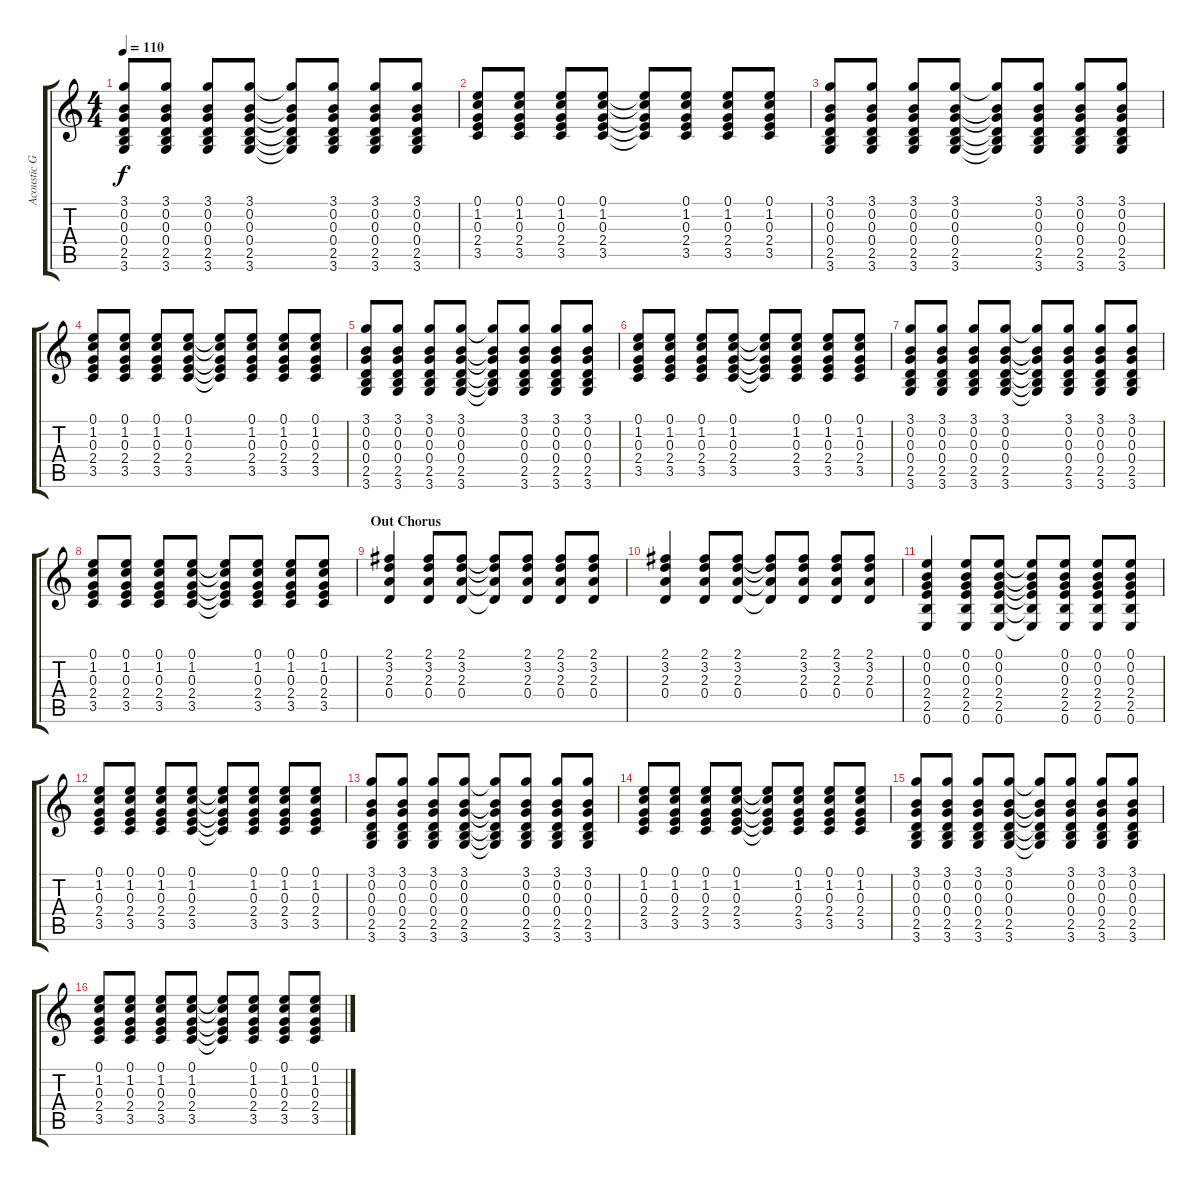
\track ("Acoustic Guitar - Mick Cripps" "Acoustic G") {instrument acousticguitarsteel}
\staff {score tabs}
\tuning (E4 B3 G3 D3 A2 E2) {hide}
\ts (4 4)
\tempo 110
\clef g2
\ks c
(3.1 0.2 0.3 0.4 2.5 3.6).8{dy f} (3.1 0.2 0.3 0.4 2.5 3.6).8 (3.1 0.2 0.3 0.4 2.5 3.6).8 (3.1 0.2 0.3 0.4 2.5 3.6).8 (3.1{t} 0.2{t} 0.3{t} 0.4{t} 2.5{t} 3.6{t}).8 (3.1 0.2 0.3 0.4 2.5 3.6).8 (3.1 0.2 0.3 0.4 2.5 3.6).8 (3.1 0.2 0.3 0.4 2.5 3.6).8 |
(0.1 1.2 0.3 2.4 3.5).8 (0.1 1.2 0.3 2.4 3.5).8 (0.1 1.2 0.3 2.4 3.5).8 (0.1 1.2 0.3 2.4 3.5).8 (0.1{t} 1.2{t} 0.3{t} 2.4{t} 3.5{t}).8 (0.1 1.2 0.3 2.4 3.5).8 (0.1 1.2 0.3 2.4 3.5).8 (0.1 1.2 0.3 2.4 3.5).8 |
(3.1 0.2 0.3 0.4 2.5 3.6).8 (3.1 0.2 0.3 0.4 2.5 3.6).8 (3.1 0.2 0.3 0.4 2.5 3.6).8 (3.1 0.2 0.3 0.4 2.5 3.6).8 (3.1{t} 0.2{t} 0.3{t} 0.4{t} 2.5{t} 3.6{t}).8 (3.1 0.2 0.3 0.4 2.5 3.6).8 (3.1 0.2 0.3 0.4 2.5 3.6).8 (3.1 0.2 0.3 0.4 2.5 3.6).8 |
(0.1 1.2 0.3 2.4 3.5).8 (0.1 1.2 0.3 2.4 3.5).8 (0.1 1.2 0.3 2.4 3.5).8 (0.1 1.2 0.3 2.4 3.5).8 (0.1{t} 1.2{t} 0.3{t} 2.4{t} 3.5{t}).8 (0.1 1.2 0.3 2.4 3.5).8 (0.1 1.2 0.3 2.4 3.5).8 (0.1 1.2 0.3 2.4 3.5).8 |
(3.1 0.2 0.3 0.4 2.5 3.6).8 (3.1 0.2 0.3 0.4 2.5 3.6).8 (3.1 0.2 0.3 0.4 2.5 3.6).8 (3.1 0.2 0.3 0.4 2.5 3.6).8 (3.1{t} 0.2{t} 0.3{t} 0.4{t} 2.5{t} 3.6{t}).8 (3.1 0.2 0.3 0.4 2.5 3.6).8 (3.1 0.2 0.3 0.4 2.5 3.6).8 (3.1 0.2 0.3 0.4 2.5 3.6).8 |
(0.1 1.2 0.3 2.4 3.5).8 (0.1 1.2 0.3 2.4 3.5).8 (0.1 1.2 0.3 2.4 3.5).8 (0.1 1.2 0.3 2.4 3.5).8 (0.1{t} 1.2{t} 0.3{t} 2.4{t} 3.5{t}).8 (0.1 1.2 0.3 2.4 3.5).8 (0.1 1.2 0.3 2.4 3.5).8 (0.1 1.2 0.3 2.4 3.5).8 |
(3.1 0.2 0.3 0.4 2.5 3.6).8 (3.1 0.2 0.3 0.4 2.5 3.6).8 (3.1 0.2 0.3 0.4 2.5 3.6).8 (3.1 0.2 0.3 0.4 2.5 3.6).8 (3.1{t} 0.2{t} 0.3{t} 0.4{t} 2.5{t} 3.6{t}).8 (3.1 0.2 0.3 0.4 2.5 3.6).8 (3.1 0.2 0.3 0.4 2.5 3.6).8 (3.1 0.2 0.3 0.4 2.5 3.6).8 |
(0.1 1.2 0.3 2.4 3.5).8 (0.1 1.2 0.3 2.4 3.5).8 (0.1 1.2 0.3 2.4 3.5).8 (0.1 1.2 0.3 2.4 3.5).8 (0.1{t} 1.2{t} 0.3{t} 2.4{t} 3.5{t}).8 (0.1 1.2 0.3 2.4 3.5).8 (0.1 1.2 0.3 2.4 3.5).8 (0.1 1.2 0.3 2.4 3.5).8 |
\section ("" "Out Chorus")
(2.1 3.2 2.3 0.4).4 (2.1 3.2 2.3 0.4).8 (2.1 3.2 2.3 0.4).8 (2.1{t} 3.2{t} 2.3{t} 0.4{t}).8 (2.1 3.2 2.3 0.4).8 (2.1 3.2 2.3 0.4).8 (2.1 3.2 2.3 0.4).8 |
(2.1 3.2 2.3 0.4).4 (2.1 3.2 2.3 0.4).8 (2.1 3.2 2.3 0.4).8 (2.1{t} 3.2{t} 2.3{t} 0.4{t}).8 (2.1 3.2 2.3 0.4).8 (2.1 3.2 2.3 0.4).8 (2.1 3.2 2.3 0.4).8 |
(0.1 0.2 0.3 2.4 2.5 0.6).4 (0.1 0.2 0.3 2.4 2.5 0.6).8 (0.1 0.2 0.3 2.4 2.5 0.6).8 (0.1{t} 0.2{t} 0.3{t} 2.4{t} 2.5{t} 0.6{t}).8 (0.1 0.2 0.3 2.4 2.5 0.6).8 (0.1 0.2 0.3 2.4 2.5 0.6).8 (0.1 0.2 0.3 2.4 2.5 0.6).8 |
(0.1 1.2 0.3 2.4 3.5).8 (0.1 1.2 0.3 2.4 3.5).8 (0.1 1.2 0.3 2.4 3.5).8 (0.1 1.2 0.3 2.4 3.5).8 (0.1{t} 1.2{t} 0.3{t} 2.4{t} 3.5{t}).8 (0.1 1.2 0.3 2.4 3.5).8 (0.1 1.2 0.3 2.4 3.5).8 (0.1 1.2 0.3 2.4 3.5).8 |
(3.1 0.2 0.3 0.4 2.5 3.6).8 (3.1 0.2 0.3 0.4 2.5 3.6).8 (3.1 0.2 0.3 0.4 2.5 3.6).8 (3.1 0.2 0.3 0.4 2.5 3.6).8 (3.1{t} 0.2{t} 0.3{t} 0.4{t} 2.5{t} 3.6{t}).8 (3.1 0.2 0.3 0.4 2.5 3.6).8 (3.1 0.2 0.3 0.4 2.5 3.6).8 (3.1 0.2 0.3 0.4 2.5 3.6).8 |
(0.1 1.2 0.3 2.4 3.5).8 (0.1 1.2 0.3 2.4 3.5).8 (0.1 1.2 0.3 2.4 3.5).8 (0.1 1.2 0.3 2.4 3.5).8 (0.1{t} 1.2{t} 0.3{t} 2.4{t} 3.5{t}).8 (0.1 1.2 0.3 2.4 3.5).8 (0.1 1.2 0.3 2.4 3.5).8 (0.1 1.2 0.3 2.4 3.5).8 |
(3.1 0.2 0.3 0.4 2.5 3.6).8 (3.1 0.2 0.3 0.4 2.5 3.6).8 (3.1 0.2 0.3 0.4 2.5 3.6).8 (3.1 0.2 0.3 0.4 2.5 3.6).8 (3.1{t} 0.2{t} 0.3{t} 0.4{t} 2.5{t} 3.6{t}).8 (3.1 0.2 0.3 0.4 2.5 3.6).8 (3.1 0.2 0.3 0.4 2.5 3.6).8 (3.1 0.2 0.3 0.4 2.5 3.6).8 |
(0.1 1.2 0.3 2.4 3.5).8 (0.1 1.2 0.3 2.4 3.5).8 (0.1 1.2 0.3 2.4 3.5).8 (0.1 1.2 0.3 2.4 3.5).8 (0.1{t} 1.2{t} 0.3{t} 2.4{t} 3.5{t}).8 (0.1 1.2 0.3 2.4 3.5).8 (0.1 1.2 0.3 2.4 3.5).8 (0.1 1.2 0.3 2.4 3.5).8
